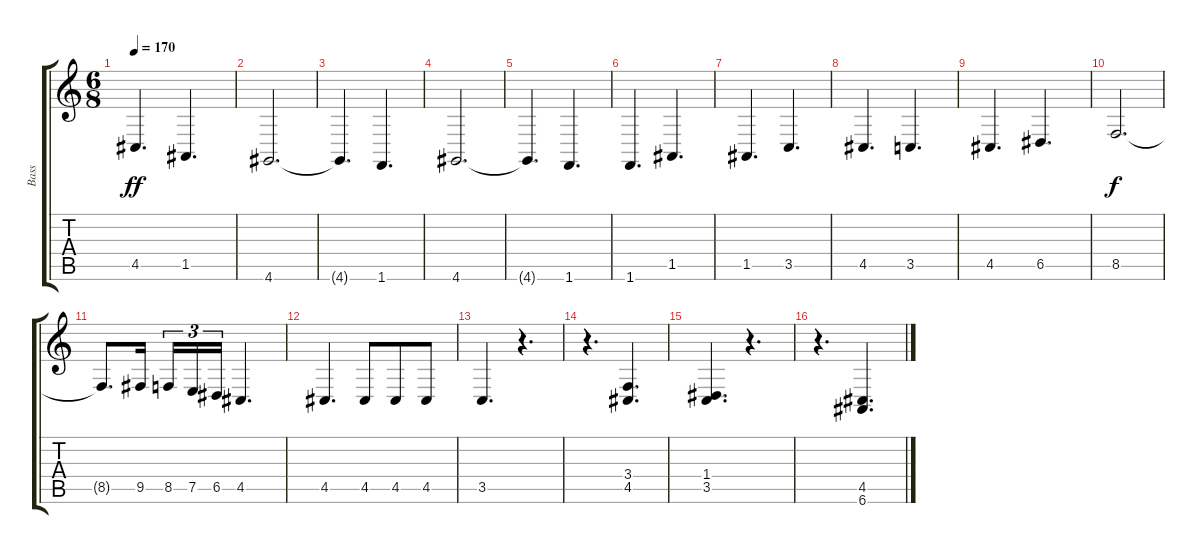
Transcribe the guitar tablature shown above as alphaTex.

\track ("Bass" "Bass") {instrument frenchhorn}
\staff {score tabs}
\tuning (E4 B3 G3 D3 A2 E2) {hide}
\ts (6 8)
\tempo 170
\clef g2
\ks c
4.5.4{d dy ff} 1.5.4{d} |
4.6.2{d} |
4.6{t}.4{d} 1.6.4{d} |
4.6.2{d} |
4.6{t}.4{d} 1.6.4{d} |
1.6.4{d} 1.5.4{d} |
1.5.4{d} 3.5.4{d} |
4.5.4{d} 3.5.4{d} |
4.5.4{d} 6.5.4{d} |
8.5.2{d dy f} |
8.5{t}.8{d} 9.5.16{beam splitsecondary} 8.5.16{tu (3 2)} 7.5.16{tu (3 2)} 6.5.16{tu (3 2)} 4.5.4{d} |
4.5.4{d} 4.5.8 4.5.8 4.5.8 |
3.5.4{d} r.4{d} |
r.4{d} (3.4 4.5).4{d} |
(1.4 3.5).4{d} r.4{d} |
r.4{d} (4.5 6.6).4{d}
